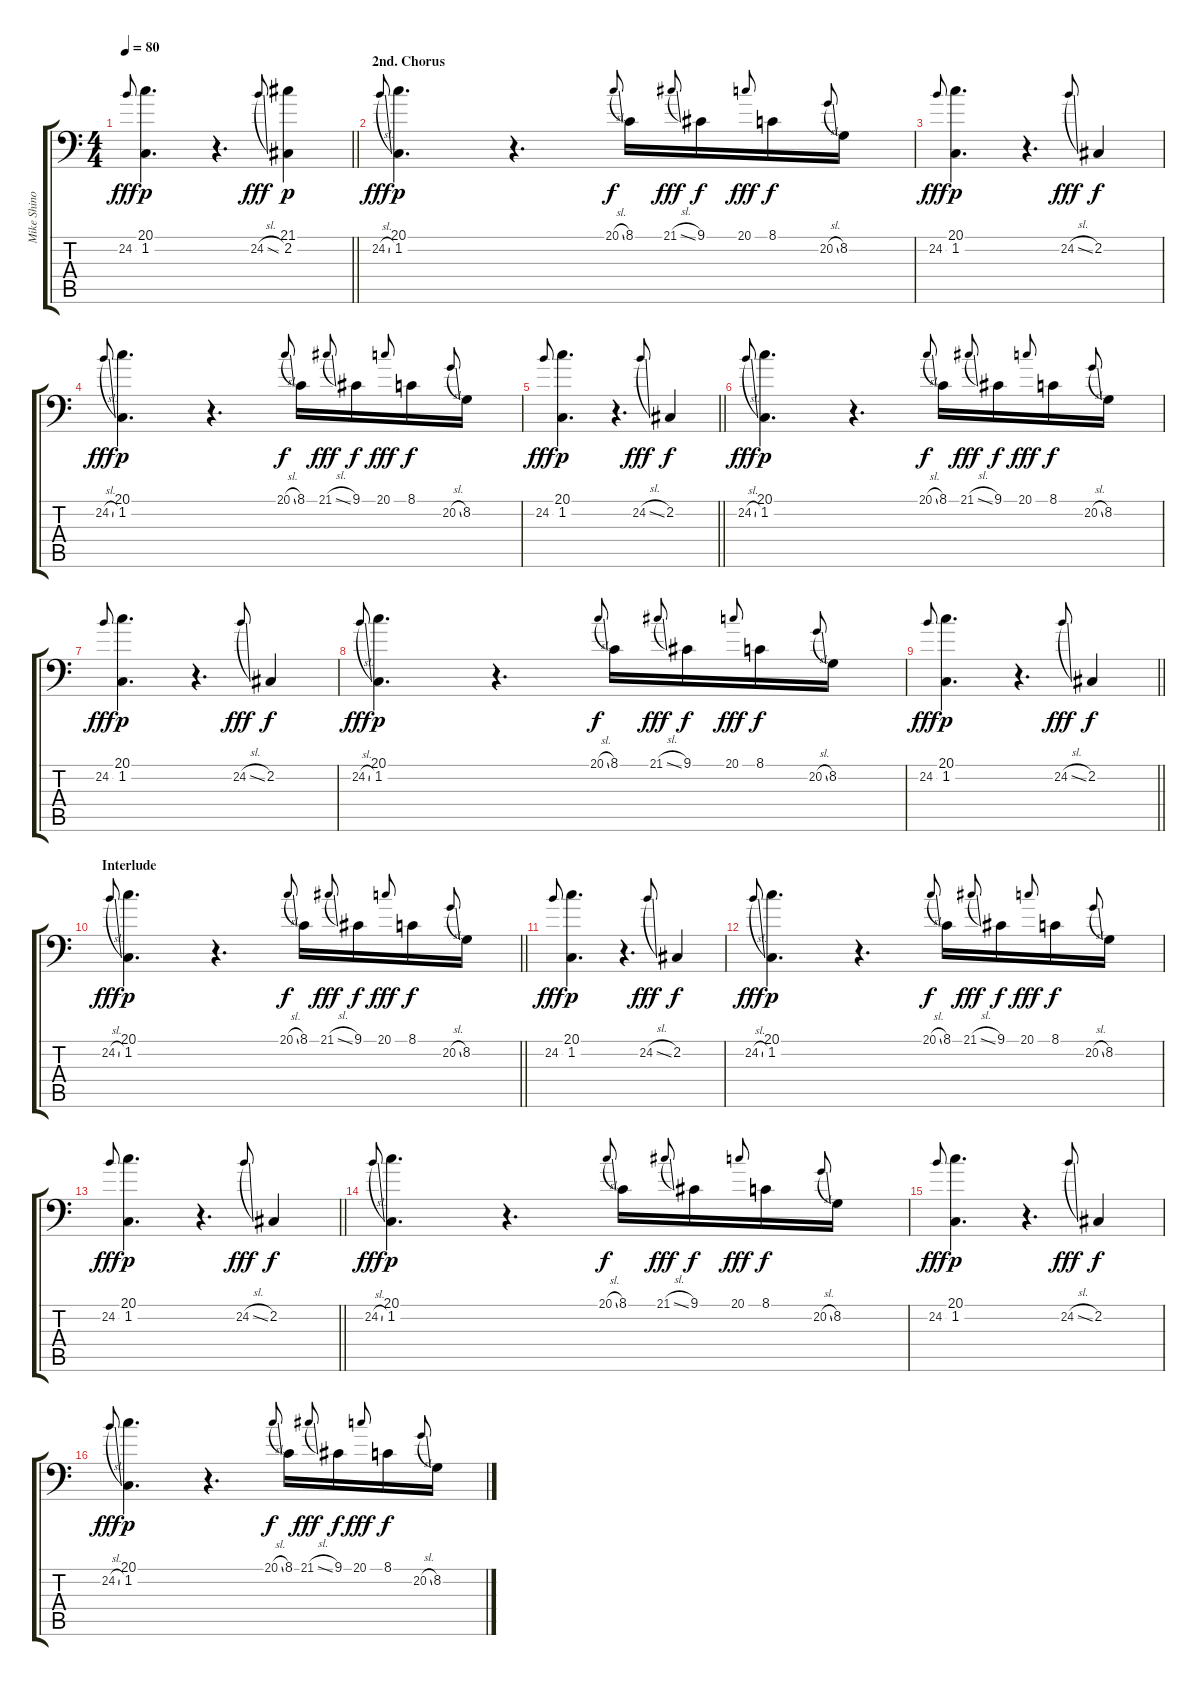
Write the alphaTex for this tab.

\track ("Mike Shinoda - Effect" "Mike Shino") {instrument panflute}
\staff {score tabs}
\tuning (E3 B2 G2 D2 A1 E1) {hide}
\ts (4 4)
\tempo 80
\clef f4
\barLineRight lightlight
\ks c
24.2.8{gr onbeat dy fff} (20.1 1.2).4{d dy p} r.4{d} 24.2{sl}.8{gr onbeat dy fff} (21.1 2.2).4{dy p} |
\section ("" "2nd. Chorus")
24.2{sl}.8{gr onbeat dy fff} (20.1 1.2).4{d dy p} r.4{d} 20.1{sl}.8{gr onbeat dy f} 8.1.16 21.1{sl}.8{gr onbeat dy fff} 9.1.16{dy f} 20.1.8{gr onbeat dy fff} 8.1.16{dy f} 20.2{sl}.8{gr onbeat} 8.2.16 |
24.2.8{gr onbeat dy fff} (20.1 1.2).4{d dy p} r.4{d} 24.2{sl}.8{gr onbeat dy fff} 2.2.4{dy f} |
24.2{sl}.8{gr onbeat dy fff} (20.1 1.2).4{d dy p} r.4{d} 20.1{sl}.8{gr onbeat dy f} 8.1.16 21.1{sl}.8{gr onbeat dy fff} 9.1.16{dy f} 20.1.8{gr onbeat dy fff} 8.1.16{dy f} 20.2{sl}.8{gr onbeat} 8.2.16 |
\barLineRight lightlight
24.2.8{gr onbeat dy fff} (20.1 1.2).4{d dy p} r.4{d} 24.2{sl}.8{gr onbeat dy fff} 2.2.4{dy f} |
24.2{sl}.8{gr onbeat dy fff} (20.1 1.2).4{d dy p} r.4{d} 20.1{sl}.8{gr onbeat dy f} 8.1.16 21.1{sl}.8{gr onbeat dy fff} 9.1.16{dy f} 20.1.8{gr onbeat dy fff} 8.1.16{dy f} 20.2{sl}.8{gr onbeat} 8.2.16 |
24.2.8{gr onbeat dy fff} (20.1 1.2).4{d dy p} r.4{d} 24.2{sl}.8{gr onbeat dy fff} 2.2.4{dy f} |
24.2{sl}.8{gr onbeat dy fff} (20.1 1.2).4{d dy p} r.4{d} 20.1{sl}.8{gr onbeat dy f} 8.1.16 21.1{sl}.8{gr onbeat dy fff} 9.1.16{dy f} 20.1.8{gr onbeat dy fff} 8.1.16{dy f} 20.2{sl}.8{gr onbeat} 8.2.16 |
\barLineRight lightlight
24.2.8{gr onbeat dy fff} (20.1 1.2).4{d dy p} r.4{d} 24.2{sl}.8{gr onbeat dy fff} 2.2.4{dy f} |
\section ("" "Interlude")
\barLineRight lightlight
24.2{sl}.8{gr onbeat dy fff} (20.1 1.2).4{d dy p} r.4{d} 20.1{sl}.8{gr onbeat dy f} 8.1.16 21.1{sl}.8{gr onbeat dy fff} 9.1.16{dy f} 20.1.8{gr onbeat dy fff} 8.1.16{dy f} 20.2{sl}.8{gr onbeat} 8.2.16 |
24.2.8{gr onbeat dy fff} (20.1 1.2).4{d dy p} r.4{d} 24.2{sl}.8{gr onbeat dy fff} 2.2.4{dy f} |
24.2{sl}.8{gr onbeat dy fff} (20.1 1.2).4{d dy p} r.4{d} 20.1{sl}.8{gr onbeat dy f} 8.1.16 21.1{sl}.8{gr onbeat dy fff} 9.1.16{dy f} 20.1.8{gr onbeat dy fff} 8.1.16{dy f} 20.2{sl}.8{gr onbeat} 8.2.16 |
\barLineRight lightlight
24.2.8{gr onbeat dy fff} (20.1 1.2).4{d dy p} r.4{d} 24.2{sl}.8{gr onbeat dy fff} 2.2.4{dy f} |
24.2{sl}.8{gr onbeat dy fff} (20.1 1.2).4{d dy p} r.4{d} 20.1{sl}.8{gr onbeat dy f} 8.1.16 21.1{sl}.8{gr onbeat dy fff} 9.1.16{dy f} 20.1.8{gr onbeat dy fff} 8.1.16{dy f} 20.2{sl}.8{gr onbeat} 8.2.16 |
24.2.8{gr onbeat dy fff} (20.1 1.2).4{d dy p} r.4{d} 24.2{sl}.8{gr onbeat dy fff} 2.2.4{dy f} |
24.2{sl}.8{gr onbeat dy fff} (20.1 1.2).4{d dy p} r.4{d} 20.1{sl}.8{gr onbeat dy f} 8.1.16 21.1{sl}.8{gr onbeat dy fff} 9.1.16{dy f} 20.1.8{gr onbeat dy fff} 8.1.16{dy f} 20.2{sl}.8{gr onbeat} 8.2.16
